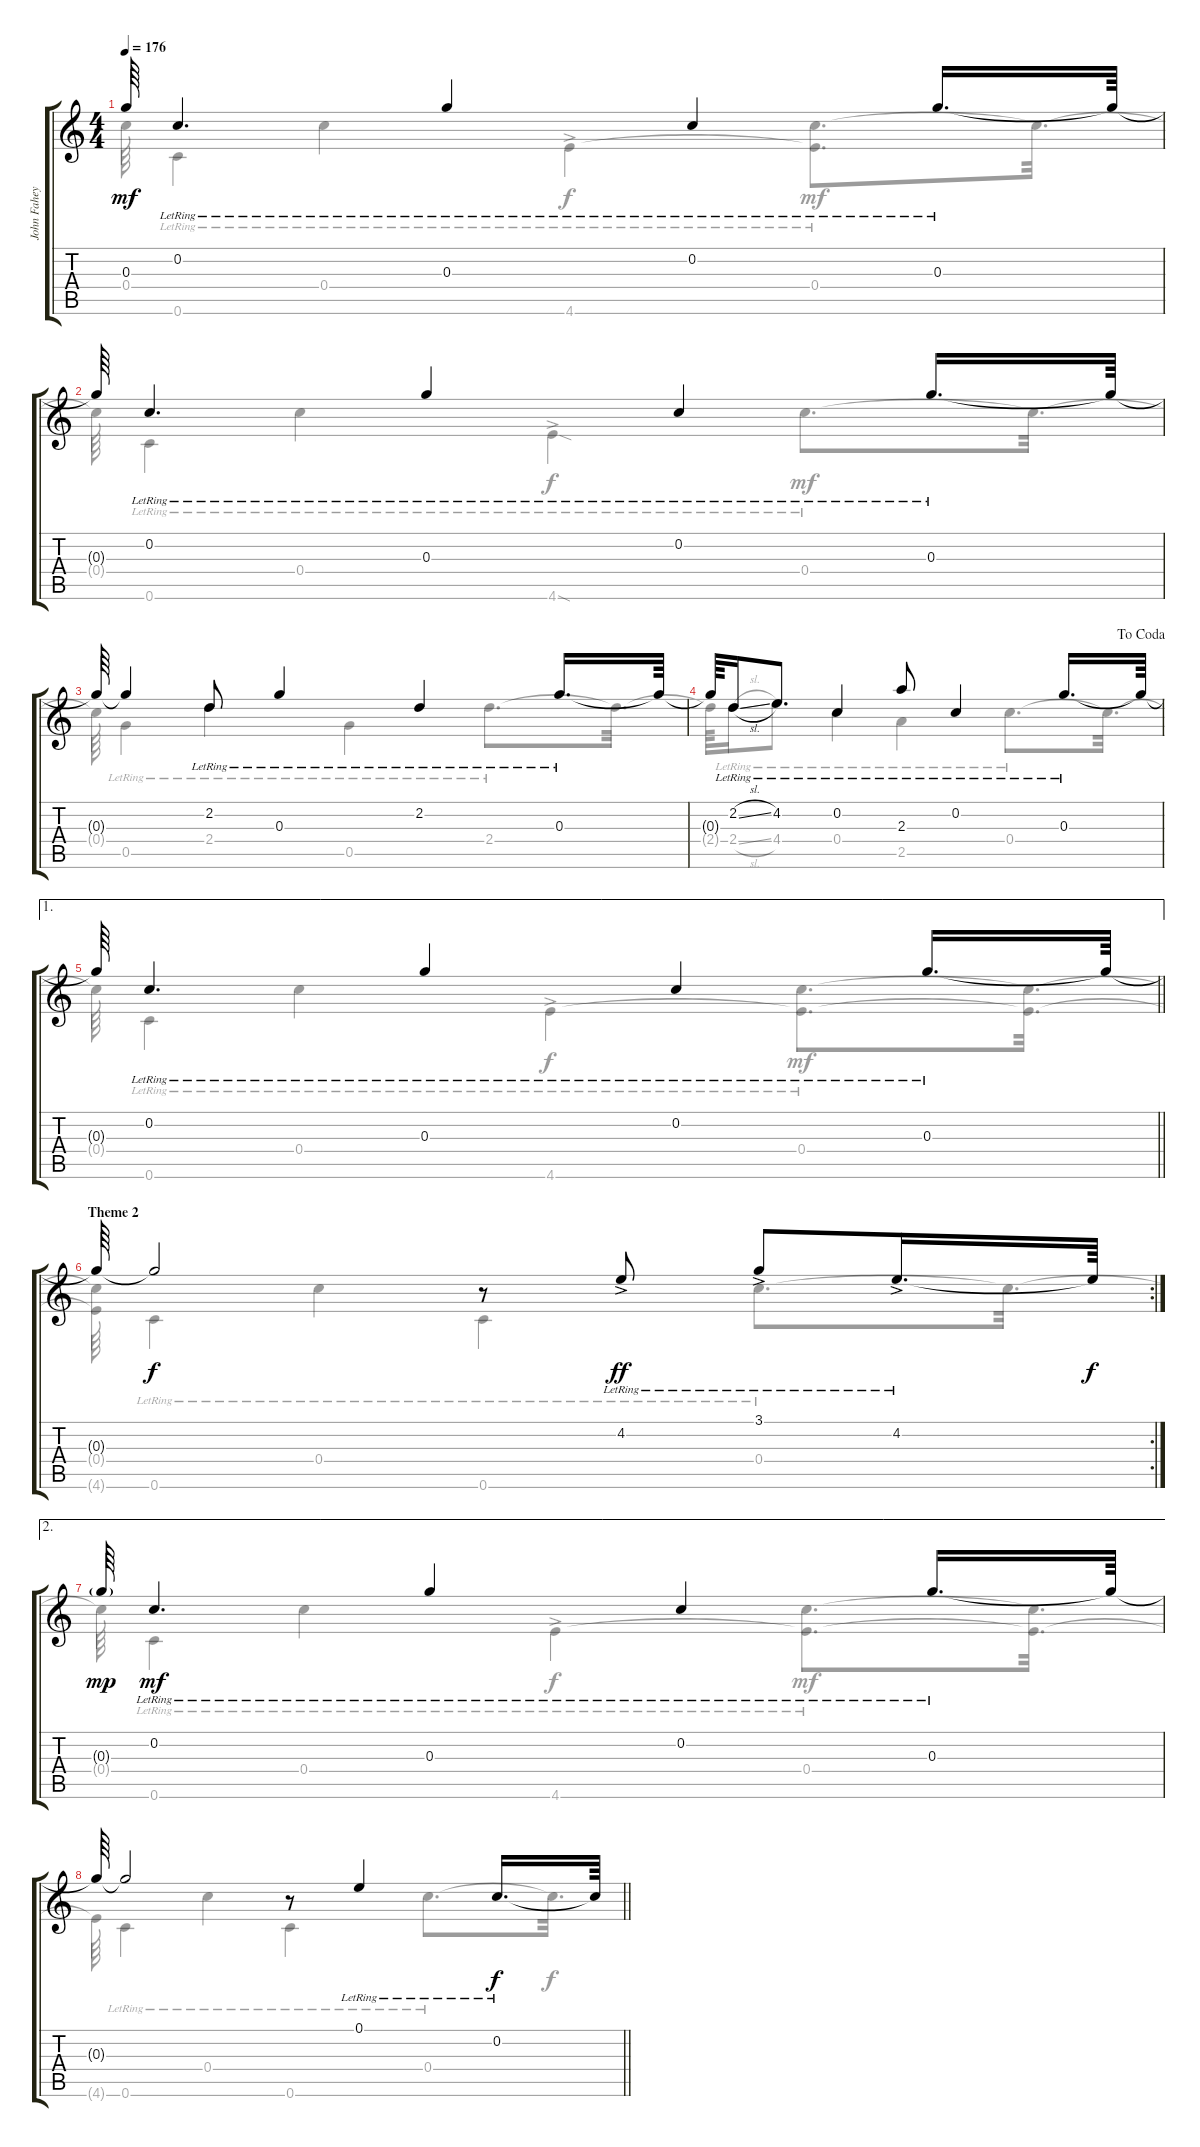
\track ("John Fahey 12-String Guitar - High Cours" "John Fahey") {instrument acousticguitarsteel}
\staff {score tabs}
\tuning (E4 C4 G4 C4 G3 C3) {hide}
\voice
\ts (4 4)
\tempo 176
\clef g2
\ks c
0.3{t}.64{dy mf} 0.2{lr}.4{d} 0.3{lr}.4 0.2{lr}.4 0.3{lr}.16{d} 0.3{t}.64 |
0.3{t}.64 0.2{lr}.4{d} 0.3{lr}.4 0.2{lr}.4 0.3{lr}.16{d} 0.3{t}.64 |
0.3{t}.64 0.3{t}.4 2.2{lr}.8 0.3{lr}.4 2.2{lr}.4 0.3{lr}.16{d} 0.3{t}.64 |
\jump dacoda
0.3{t}.64 2.2{sl lr}.16 4.2{lr}.8{d} 0.2{lr}.4 2.3{lr}.8 0.2{lr}.4 0.3{lr}.16{d} 0.3{t}.64 |
\ae 1
\barLineRight lightlight
0.3{t}.64 0.2{lr}.4{d} 0.3{lr}.4 0.2{lr}.4 0.3{lr}.16{d} 0.3{t}.64 |
\rc 2
\section ("" "Theme 2")
0.3{t}.64 0.3{t}.2{dy f} r.8 4.2{ac lr}.8{dy ff} 3.1{ac lr}.8 4.2{ac lr}.16{d} 4.2{t}.64{dy f} |
\ae 2
0.3{g}.64{dy mp} 0.2{lr}.4{d dy mf} 0.3{lr}.4 0.2{lr}.4 0.3{lr}.16{d} 0.3{t}.64 |
\barLineRight lightlight
0.3{t}.64 0.3{t}.2 r.8 0.1{lr}.4 0.2{lr}.16{d dy f} 0.2{t}.64
\voice
\clef g2
\ottava regular
\simile none
\ks c
0.4{t}.64{dy mf} 0.6{lr}.4 0.4{lr}.4 4.6{ac lr}.4{dy f} (0.4{lr} 4.6{t}).8{d dy mf} 0.4{t}.32{d} |
0.4{t}.64 0.6{lr}.4 0.4{lr}.4 4.6{sod ac lr}.4{dy f} 0.4{lr}.8{d dy mf} 0.4{t}.32{d} |
0.4{t}.64 0.5{lr}.4 2.4{lr}.4 0.5{lr}.4 2.4{lr}.8{d} 2.4{t}.32{d} |
2.4{t}.64 2.4{sl lr}.16 4.4{lr}.8{d} 0.4{lr}.4 2.5{lr}.4 0.4{lr}.8{d} 0.4{t}.32{d} |
\barLineRight lightlight
0.4{t}.64 0.6{lr}.4 0.4{lr}.4 4.6{ac lr}.4{dy f} (0.4{lr} 4.6{t}).8{d dy mf} (0.4{t} 4.6{t}).32{d} |
(0.4{t} 4.6{t}).64 0.6{lr}.4{dy f} 0.4{lr}.4 0.6{lr}.4 0.4{lr}.8{d} 0.4{t}.32{d} |
0.4{t}.64 0.6{lr}.4{dy mf} 0.4{lr}.4 4.6{ac lr}.4{dy f} (0.4{lr} 4.6{t}).8{d dy mf} (0.4{t} 4.6{t}).32{d} |
\barLineRight lightlight
4.6{t}.64 0.6{lr}.4 0.4{lr}.4 0.6{lr}.4 0.4{lr}.8{d} 0.4{t}.32{d dy f}
